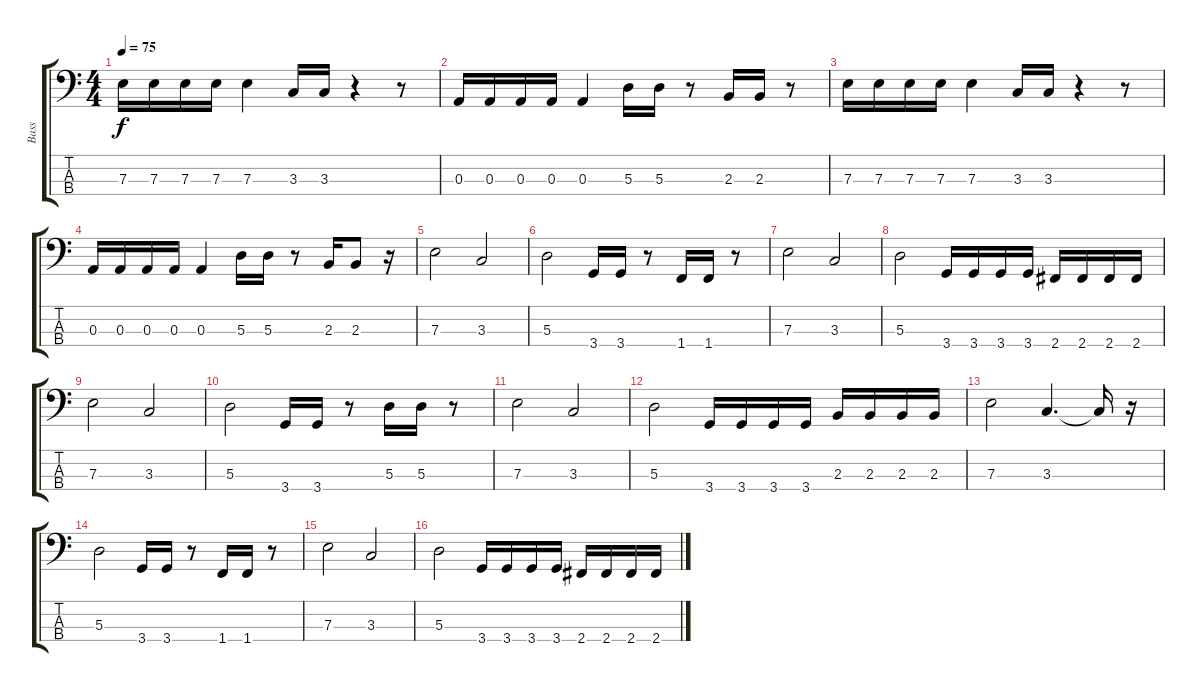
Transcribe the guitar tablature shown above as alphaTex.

\track ("Bass" "Bass") {instrument electricbassfinger}
\staff {score tabs}
\tuning (G2 D2 A1 E1) {hide}
\ts (4 4)
\tempo 75
\clef f4
\ks c
7.3.16{dy f} 7.3.16 7.3.16 7.3.16 7.3.4 3.3.16 3.3.16 r.4 r.8 |
0.3.16 0.3.16 0.3.16 0.3.16 0.3.4 5.3.16 5.3.16 r.8 2.3.16 2.3.16 r.8 |
7.3.16 7.3.16 7.3.16 7.3.16 7.3.4 3.3.16 3.3.16 r.4 r.8 |
0.3.16 0.3.16 0.3.16 0.3.16 0.3.4 5.3.16 5.3.16 r.8 2.3.16 2.3.8 r.16 |
7.3.2 3.3.2 |
5.3.2 3.4.16 3.4.16 r.8 1.4.16 1.4.16 r.8 |
7.3.2 3.3.2 |
5.3.2 3.4.16 3.4.16 3.4.16 3.4.16 2.4.16 2.4.16 2.4.16 2.4.16 |
7.3.2 3.3.2 |
5.3.2 3.4.16 3.4.16 r.8 5.3.16 5.3.16 r.8 |
7.3.2 3.3.2 |
5.3.2 3.4.16 3.4.16 3.4.16 3.4.16 2.3.16 2.3.16 2.3.16 2.3.16 |
7.3.2 3.3.4{d} 3.3{t}.16 r.16 |
5.3.2 3.4.16 3.4.16 r.8 1.4.16 1.4.16 r.8 |
7.3.2 3.3.2 |
5.3.2 3.4.16 3.4.16 3.4.16 3.4.16 2.4.16 2.4.16 2.4.16 2.4.16
